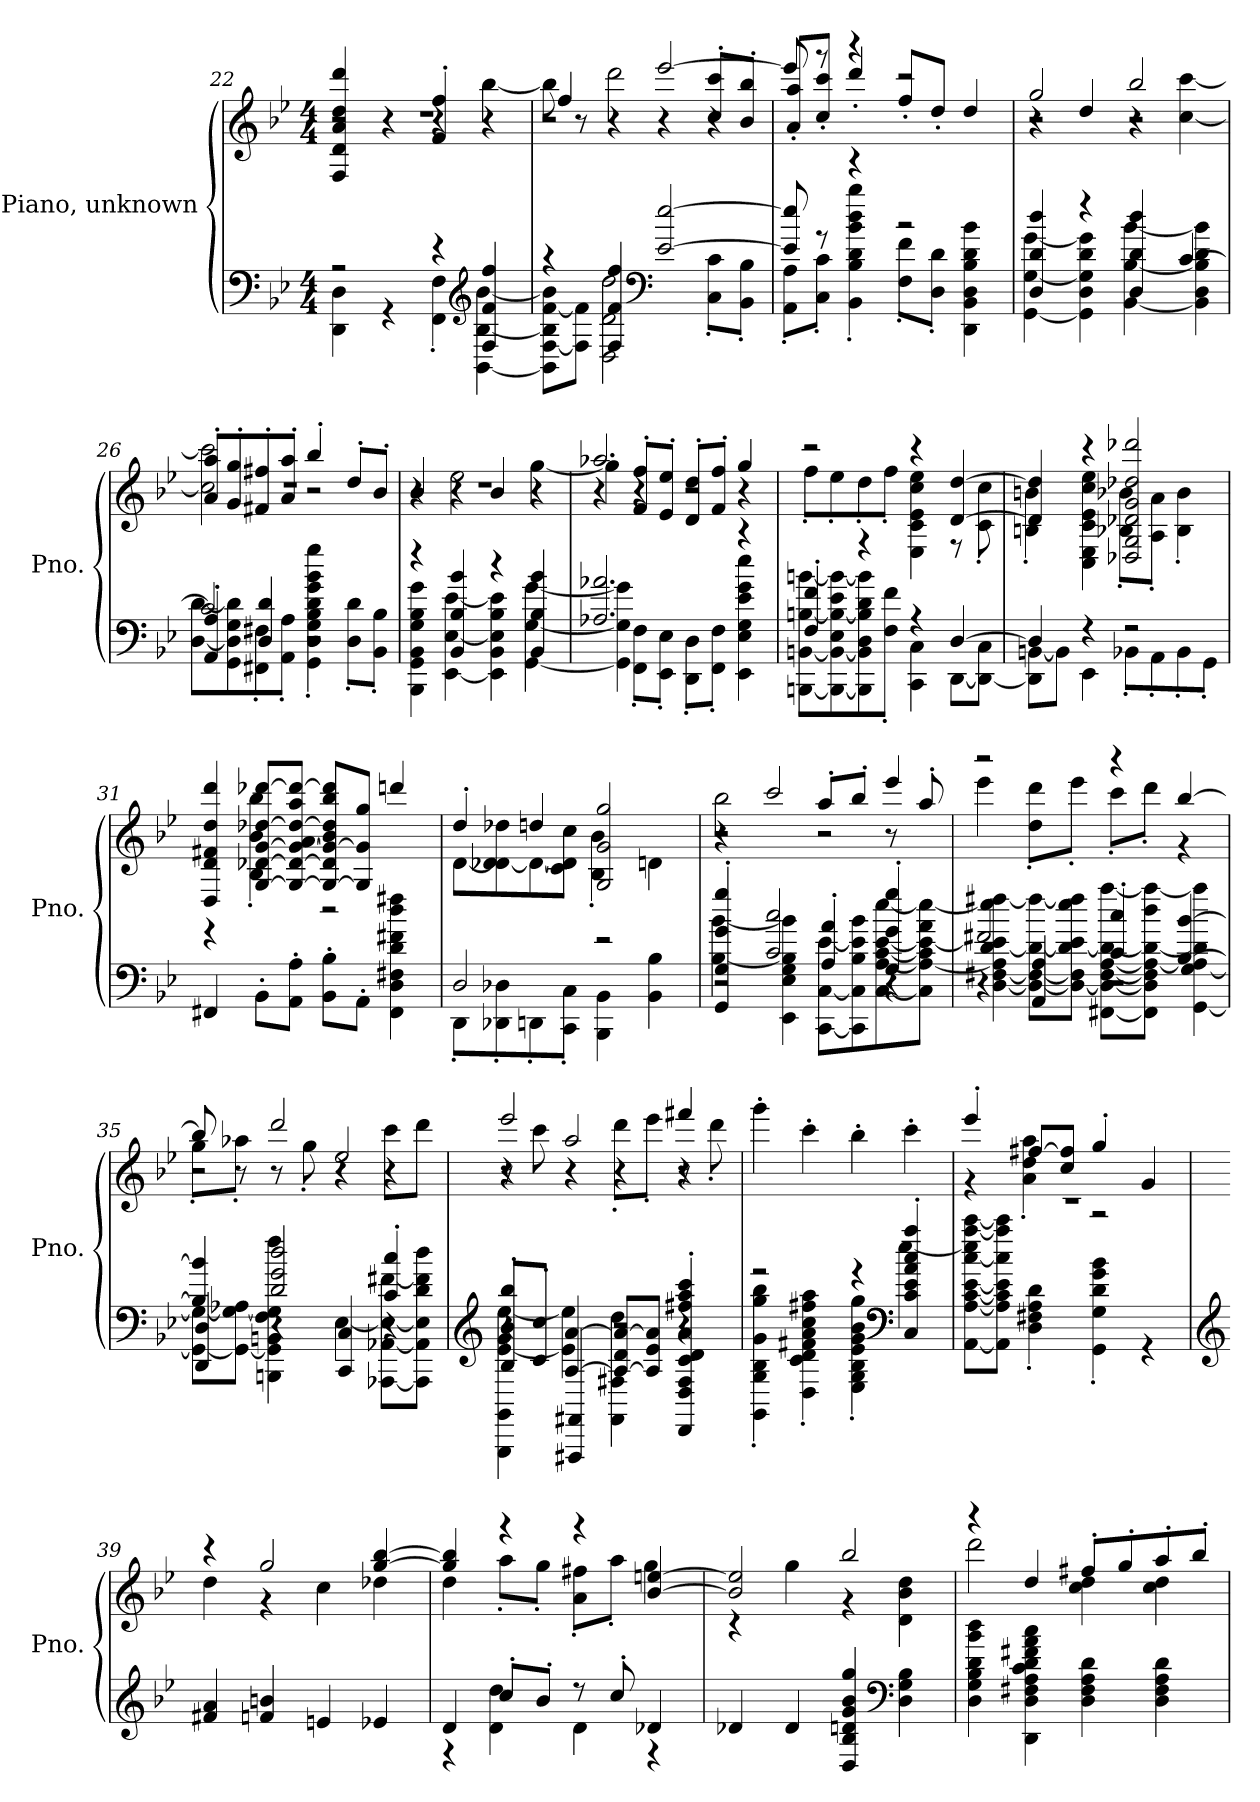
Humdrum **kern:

**kern	**kern
*part1	*part1
*staff2	*staff1
*I"Piano, unknown	*
*I'Pno.	*
*clefF4	*clefG2
*k[b-e-]	*k[b-e-]
*M4/4	*M4/4
=22	=22
*^	*^
*	*	*	*^
2r	4DD\ 4D\	1r	2r	4F/ 4d/ 4a/ 4dd/ 4ddd/
.	4r	.	.	4r
4r	4FF\' 4F\'	.	4r	4f/' 4ff/'
*clefG2	*	*	*	*
4F/ 4f/ 4ff/	[4BB-\ [4B-\ [4b-\	.	[4bb-\	4r
=23	=23	=23	=23	=23
4r	8BB-\] [8F\ 8B-\] [8f\ 8b-\]L	2r	8bb-\]	4ff/
.	8F\] 8f\]J	.	8r	.
4F/ 4f/ 4ff/	2D\ 2d\ 2dd\	.	2ddd\	4r
*clefF4	*	*	*	*
[2e-/ [2ee-/	.	[2eee-/	.	4r
.	8C\' 8c\'L	.	4r	8cc/' 8ccc/'L
.	8BB-\' 8B-\'J	.	.	8b-/' 8bb-/'J
*	*	*	*v	*v
!!LO:PB:g=z
=24	=24	=24	=24
8e-/] 8ee-/]	8AA\' 8A\'L	8eee-/]	8a/' 8aa/'L
8r	8C\' 8c\'J	8r	8cc/' 8ccc/'J
4r	4BB-\' 4B-\' 4d\' 4b-\' 4dd\' 4bb-\'	4r	4ddd'/
2r	8F\' 8f\'L	2r	8ff'/L
.	8D\' 8d\'J	.	8dd'/J
.	4DD\ 4BB-\ 4D\ 4B-\ 4d\ 4b-\	.	4dd/
=25	=25	=25	=25
*	*	*	*^
4D/ 4d/ 4dd/	[4GG\ [4G\ [4g\	2gg/	2r	4r
4r	4GG\] 4D\ 4G\] 4d\ 4g\]	.	.	4dd/
4D/ 4d/ 4dd/	[4BB-\ [4B-\ [4b-\	2bb-/	4r	2r
[4c/	4BB-\] 4D\ 4B-\] 4d\ 4b-\]	.	[4cc\ [4ccc\	.
=26	=26	=26	=26	=26
*	*^	*	*	*
2c/]	[8D\ [8d\L	4AA/' 4A/'	1r	2cc\] 2ccc\]	8a/' 8aa/'L
.	8GG\ 8D\] 8G\ 8d\]	.	.	.	8g/' 8gg/'
.	8FF#X\' 8F#X\'	4D/ 4d/	.	.	8f#X/' 8ff#X/'
.	8AA\' 8A\'J	.	.	.	8a/' 8aa/'J
2r	4GG\' 4D\' 4G\' 4B-\' 4d\' 4g\' 4b-\' 4gg\'	2r	.	2r	4bb-'/
.	8D\' 8d\'L	.	.	.	8dd'/L
.	8BB-\' 8B-\'J	.	.	.	8b-'/J
*	*v	*v	*	*	*
=27	=27	=27	=27	=27
4r	4BBB-\ 4GG\ 4BB-\ 4G\ 4B-\ 4g\	1r	4r	4b-/
4BB-/ 4B-/ 4b-/	[4EE-\ [4E-\ [4e-\	.	2ee-\	4r
4r	4EE-\] 4BB-\ 4E-\] 4B-\ 4e-\]	.	.	4b-/
4BB-/ 4B-/ 4b-/	[4GG\ [4G\ [4g\	.	[4gg\	4r
=28	=28	=28	=28	=28
2.A-X/ 2.a-X/	4GG\] 4G\] 4g\]	2.aa-X/	4gg\]	4r
.	8FF\' 8F\'L	.	4r	8f/' 8ff/'L
.	8EE-\' 8E-\'J	.	.	8e-/' 8ee-/'J
.	8DD\' 8D\'L	.	2r	8d/' 8dd/'L
.	8FF\' 8F\'J	.	.	8f/' 8ff/'J
4r	4EE-\ 4E-\ 4G\ 4e-\ 4g\ 4ee-\	4r	.	4gg/
*	*	*	*v	*v
!!LO:LB:g=z
=29	=29	=29	=29
4F/' 4f/'	[8BBBn\ [8BBn\ [8Bn\ [8bn\L	2r	8ff'\L
.	8BBB\_ 8BB\_ 8E-\ 8B\_ 8e-\ 8b\_	.	8ee-'\
4r	8BBB\] 8BB\] 8D\ 8B\] 8d\ 8b\]	.	8dd'\
.	8F\' 8f\'J	.	8ff'\J
4r	4CC\ 4C\	4r	4E-\ 4c\ 4e-\ 4cc\ 4ee-\
[4D/	[8DD\L	[4d/ [4dd/	8r
.	8DD\_ 8C\J	.	8c\' 8cc\'
=30	=30	=30	=30
4D/]	8DD\] [8BBn\L	4d/] 4dd/]	4Bn\' 4bn\'
.	8BB\J]	.	.
4r	4EE-\	4r	4C\ 4E-\ 4c\ 4e-\ 4cc\ 4ee-\
2r	8BB-X'\L	2D-X/ 2G/ 2d-X/ 2g/ 2dd-X/ 2ddd-X/	8B-X\' 8b-X\'L
.	8AA'\	.	8A\' 8a\'J
.	8BB-'\	.	4B-\' 4b-\'
.	8GG'\J	.	.
*v	*v	*	*
=31	=31	=31
4FF#X/	4D/ 4d/ 4f#X/ 4dd/ 4ddd/	4r
8BB-'\L	[8G/ [8d-X/ [8g/ [8dd-X/ [8ddd-X/L	4B-\' 4b-\' 4bb-\'
8AA\' 8A\'J	8G/_ 8d-/_ 8g/_ 8a/ 8dd-/_ 8aa/ 8ddd-/_J	.
8BB-\' 8B-\'L	8G/_ 8d-/] 8g/_ 8b-/ 8dd-/] 8bb-/ 8ddd-/]L	2r
8AA'\J	8G/] 8g/] 8gg/J	.
4FF#\ 4D\ 4F#X\ 4d\ 4f#X\ 4dd\ 4ff#X\	4dddn/	.
=32	=32	=32
*^	*	*
2D/	8DD'\L	4dd'/	[8d\L
.	8DD-X\' 8D-X\'	.	8d-X\ 8d\_ 8dd-X\
.	8DDn'\	4ddn/	8d\_
.	8CC\' 8C\'J	.	8c\ 8d\] 8cc\J
2r	4BBB-\ 4BB-\	2G/ 2g/ 2gg/	4B-\' 4b-\'
.	4BB-\ 4B-\	.	4dn\
!!LO:LB:g=z
=33	=33	=33	=33
*	*^	*	*^
4GG/' 4G/' 4g/' 4gg/'	[4B-\ [4b-\	2r	4r	2bb-\	2r
2c/ 2cc/	4EE-\ 4E-\ 4G\ 4B-\] 4b-\]	.	2ccc/	.	.
.	[8CC\ [8C\ [8e-\L	4A/' 4a/'	.	2r	8aa'/L
.	8CC\] 8C\] 8B-\ 8e-\] 8b-\	.	.	.	8bb-'/J
4G/' 4g/' 4gg/'	[8C\ [8A\ [8c\ [8e-\ [8ee-\	4r	4eee-/	.	8r
.	8C\] 8A\_ 8c\] 8e-\_ 8a\ 8ee-\_J	.	.	.	8aa'/
*	*	*	*	*v	*v
=34	=34	=34	=34	=34
2f#X/	[4D\ [4F#X\ 4A\] [4d\ 4e-\] 4ee-\] [4ff#X\	4r	2r	4eee-\
.	8D\_ 8F#\_ 8d\_ 8ff#\_L	4AA/ 4A/	.	8dd\' 8ddd\'L
.	8D\_ 8F#\] 8d\_ 8e-\ 8ee-\ 8ff#\]J	.	.	8eee-'\J
4c/' 4cc/'	[8FF#X\ 8D\_ [8F#\ [8A\ 8d\_ [8aa\L	2r	4r	8ccc'\L
.	8FF#\] 8D\] 8F#\] 8A\_ 8d\_ 8dd\ 8aa\_J	.	.	8ddd'\J
[4B-/ [4b-/	[4GG\ [4G\ 4A\] 4d\] 4aa\]	.	[4bb-/	4r
=35	=35	=35	=35	=35
*	*	*	*	*^
4B-/] 4b-/]	8GG\_ 8G\_L	4DD/ 4D/	8bb-/]	8gg'\L	2r
.	8GG\_ 8G\_ 8A-X\J	.	8r	8aa-X'\J	.
2d/ 2g/ 2dd/	4BBBn\ 4GG\] 4BBn\ 4F\ 4G\] 4ff\	4r	2ddd/	8r	.
.	.	.	.	8gg'\	.
.	[4E-\	4CC/ 4C/	.	4r	2ee-/
4c/' 4cc/'	[8AAA-X\ [8AA-X\ 8E-\_ [8f#X\L	4r	4r	8ccc\L	.
.	8AAA-\] 8AA-\] 8E-\] 8d\ 8f#\] 8dd\J	.	.	8ddd\J	.
!!LO:LB:g=z	!!	!!
=36	=36	=36	=36	=36	=36
*clefG2	*	*	*	*	*
8B-/' 8b-/' 8bb-/'L	4GGG\ 4GG\ [4e-\ 4g\ [4ee-\	4r	2eee-/	8r	4r
8c/' 8cc/'J	.	.	.	8ccc\	.
[4A/ [4a/	4e-\] 4ee-\]	4FFF#X/ 4FF#X/	.	4r	2aa/
8A/_ 8d/ 8a/_L	4FF#\ 4F#X\ 4dd\	2r	4r	8ddd'\L	.
8A/] 8e-/ 8a/]J	.	.	.	8eee-'\J	.
4DD/' 4D/' 4F#/' 4c/' 4d/' 4a/' 4ff#X/' 4aa/' 4ccc/'	4r	.	4fff#X/	8r	4r
.	.	.	.	8ddd'\	.
*	*v	*v	*	*	*
*	*	*v	*v	*v
=37	=37	=37
2r	4GG\' 4G\' 4B-\' 4g\' 4gg\' 4bb-\'	4ggg'\
.	4D\' 4c\' 4d\' 4f#X\' 4a\' 4cc\' 4ff#X\' 4aa\'	4ccc'\
4r	4E-\' 4G\' 4B-\' 4e-\' 4g\' 4b-\' 4gg\'	4bb-'\
*clefF4	*	*
4C/' 4c/' 4e-/' 4a/' 4cc/' 4aa/'	[4ee-\	4ccc'\
=38	=38	=38
*	*	*^
1r	[8AA\ [8A\ [8c\ [8e-\ [8cc\ 8ee-\] [8aa\ [8ccc\L	4eee-'/	4r
.	8AA\] 8A\] 8c\] 8e-\] 8cc\] 8aa\] 8ccc\]J	.	.
.	4D\' 4F#X\' 4A\' 4d\'	[8ff#X/L	4a\' 4dd\' 4aa\'
.	.	8cc/ 8ff#/]J	.
.	4GG\' 4G\' 4d\' 4g\' 4b-\'	4gg'/	2r
.	4r	4g/	.
*v	*v	*	*
=39	=39	=39
*clefG2	*	*
4f#X/ 4a/	4r	4dd\
4fn/ 4bn/	2gg/	4r
4en/	.	4cc\
4e-X/	[4gg/ [4bb-/	4dd-X\
!!LO:LB:g=z	!!
=40	=40	=40
*^	*	*
4d/	4r	4gg/] 4bb-/]	4dd\
8cc'/L	4d\ 4dd\	4r	8aa'\L
8b-'/J	.	.	8gg'\J
8r	4d\	4r	8a\' 8ff#X\'L
8cc'/	.	.	8aa'\J
4d-X/	4r	[4b-/ [4een/	4gg\
*v	*v	*	*
=41	=41	=41
4d-X/	2b-/] 2ee/]	4r
4d-/	.	4gg\
4D/ 4B-/ 4dn/ 4g/ 4b-/ 4gg/	2bb-/	4r
*clefF4	*	*
4D\ 4G\ 4B-\	.	4d\ 4b-\ 4dd\
=42	=42	=42
4D\ 4G\ 4B-\ 4d\ 4b-\ 4dd\	4r	2ddd\
4DD\ 4D\ 4F#X\ 4A\ 4c\ 4d\ 4f#X\ 4a\ 4cc\	4dd/	.
4D\ 4F#\ 4A\ 4d\	8ff#X'/L	4cc\ 4dd\
.	8gg'/	.
4D\ 4F#\ 4A\ 4d\	8aa'/	4cc\ 4dd\
.	8bb-'/J	.
*	*v	*v
=	=
*-	*-
